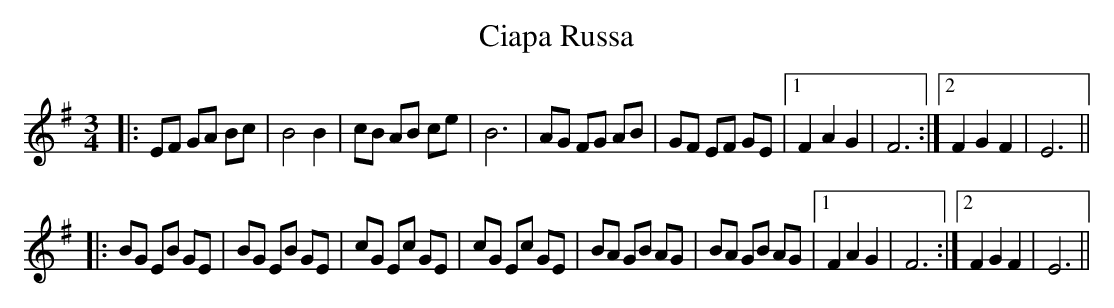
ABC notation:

X:1
T:Ciapa Russa
L:1/8
M:3/4
K:E minor
|: EF GA Bc | B4 B2 | cB AB ce | B6 | AG FG AB | GF EF GE |[1 F2 A2 G2 | F6 :|[2 F2 G2 F2 | E6 ||
|: BG EB GE | BG EB GE | cG Ec GE | cG Ec GE | BA GB AG | BA GB AG |[1 F2 A2 G2 | F6 :|[2 F2 G2 F2 | E6 ||
